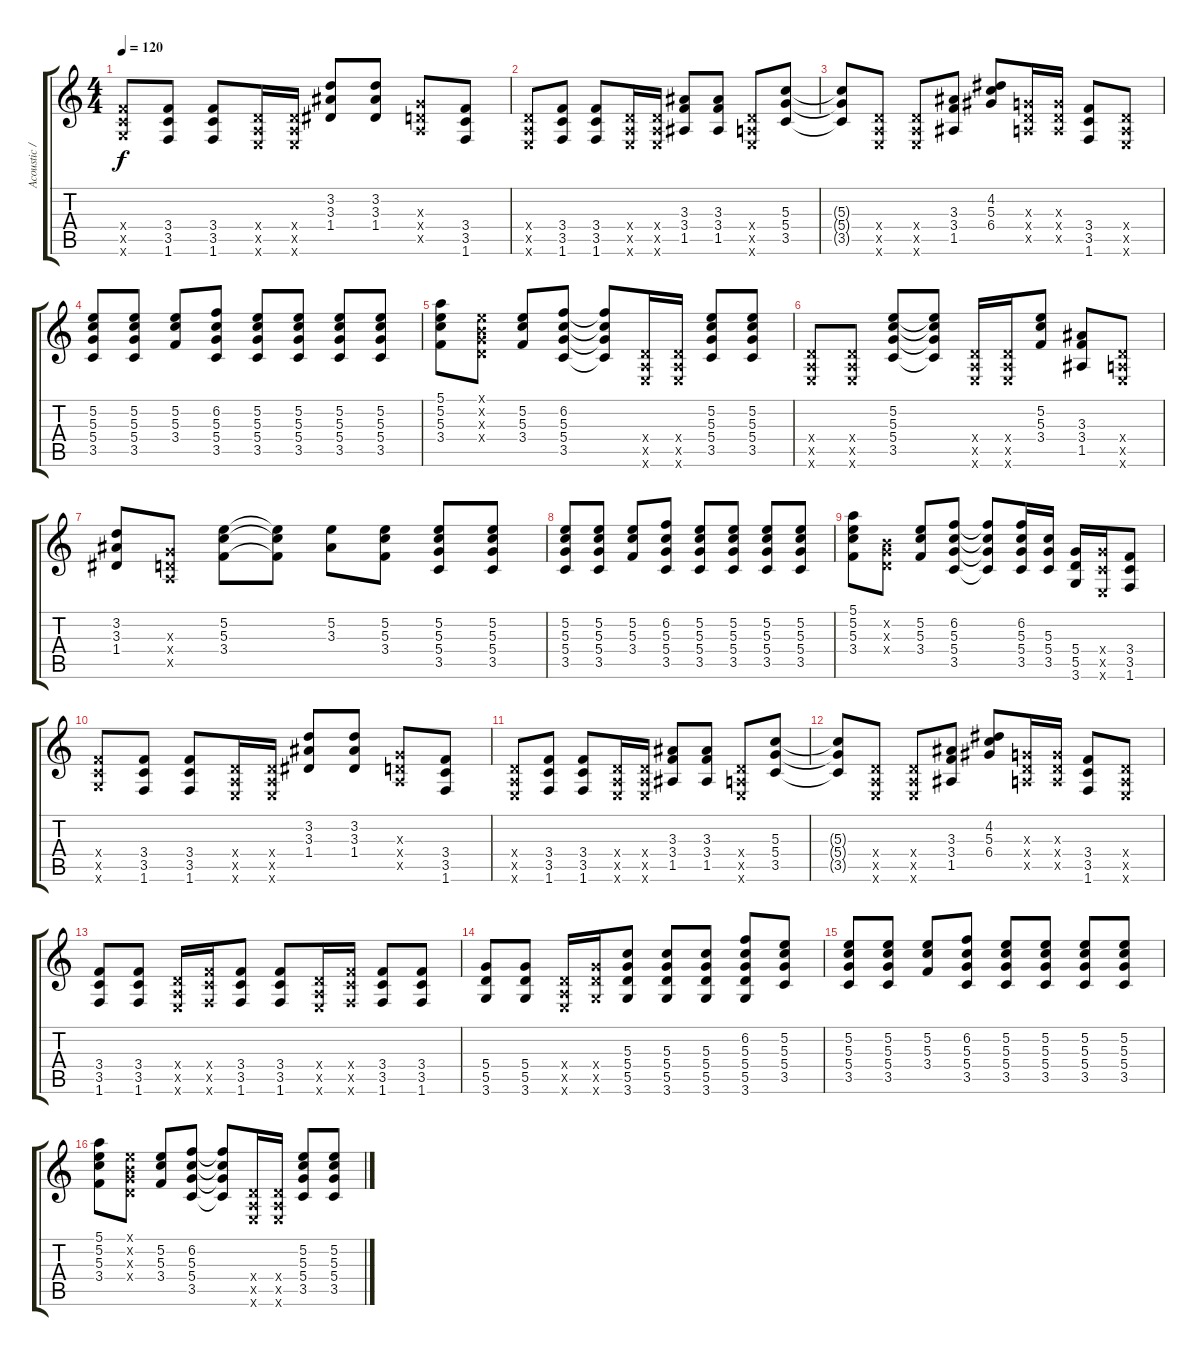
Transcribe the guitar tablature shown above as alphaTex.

\track ("Acoustic / Electric Guitar" "Acoustic /") {instrument acousticguitarsteel}
\staff {score tabs}
\tuning (E4 B3 G3 D3 A2 E2) {hide}
\ts (4 4)
\tempo 120
\clef g2
\ks c
(3.4{x} 3.5{x} 3.6{x}).8{dy f} (3.4 3.5 1.6).8 (3.4 3.5 1.6).8 (0.4{x} 0.5{x} 0.6{x}).16 (0.4{x} 0.5{x} 0.6{x}).16 (3.2 3.3 1.4).8 (3.2 3.3 1.4).8 (0.3{x} 0.4{x} 0.5{x}).8 (3.4 3.5 1.6).8 |
(0.4{x} 0.5{x} 0.6{x}).8 (3.4 3.5 1.6).8 (3.4 3.5 1.6).8 (0.4{x} 0.5{x} 0.6{x}).16 (0.4{x} 0.5{x} 0.6{x}).16 (3.3 3.4 1.5).8 (3.3 3.4 1.5).8 (0.4{x} 0.5{x} 0.6{x}).8 (5.3 5.4 3.5).8 |
(5.3{t} 5.4{t} 3.5{t}).8 (0.4{x} 0.5{x} 0.6{x}).8 (0.4{x} 0.5{x} 0.6{x}).8 (3.3 3.4 1.5).8 (4.2 5.3 6.4).8 (0.3{x} 0.4{x} 0.5{x}).16 (0.3{x} 0.4{x} 0.5{x}).16 (3.4 3.5 1.6).8 (0.4{x} 0.5{x} 0.6{x}).8 |
(5.2 5.3 5.4 3.5).8{instrument electricguitarclean} (5.2 5.3 5.4 3.5).8 (5.2 5.3 3.4).8 (6.2 5.3 5.4 3.5).8 (5.2 5.3 5.4 3.5).8 (5.2 5.3 5.4 3.5).8 (5.2 5.3 5.4 3.5).8 (5.2 5.3 5.4 3.5).8 |
(5.1 5.2 5.3 3.4).8 (0.1{x} 0.2{x} 0.3{x} 0.4{x}).8 (5.2 5.3 3.4).8 (6.2 5.3 5.4 3.5).8 (6.2{t} 5.3{t} 5.4{t} 3.5{t}).8 (0.4{x} 0.5{x} 0.6{x}).16 (0.4{x} 0.5{x} 0.6{x}).16 (5.2 5.3 5.4 3.5).8 (5.2 5.3 5.4 3.5).8 |
(0.4{x} 0.5{x} 0.6{x}).8 (0.4{x} 0.5{x} 0.6{x}).8 (5.2 5.3 5.4 3.5).8 (5.2{t} 5.3{t} 5.4{t} 3.5{t}).8 (0.4{x} 0.5{x} 0.6{x}).16 (0.4{x} 0.5{x} 0.6{x}).16 (5.2 5.3 3.4).8 (3.3 3.4 1.5).8 (0.4{x} 0.5{x} 0.6{x}).8 |
(3.2 3.3 1.4).8 (0.3{x} 0.4{x} 0.5{x}).8 (5.2 5.3 3.4).8 (5.2{t} 5.3{t} 3.4{t}).8 (5.2 3.3).8 (5.2 5.3 3.4).8 (5.2 5.3 5.4 3.5).8 (5.2 5.3 5.4 3.5).8 |
(5.2 5.3 5.4 3.5).8 (5.2 5.3 5.4 3.5).8 (5.2 5.3 3.4).8 (6.2 5.3 5.4 3.5).8 (5.2 5.3 5.4 3.5).8 (5.2 5.3 5.4 3.5).8 (5.2 5.3 5.4 3.5).8 (5.2 5.3 5.4 3.5).8 |
(5.1 5.2 5.3 3.4).8 (0.2{x} 0.3{x} 0.4{x}).8 (5.2 5.3 3.4).8 (6.2 5.3 5.4 3.5).8 (6.2{t} 5.3{t} 5.4{t} 3.5{t}).8 (6.2 5.3 5.4 3.5).16 (5.3 5.4 3.5).16 (5.4 5.5 3.6).16 (5.4{x} 3.5{x} 0.6{x}).16 (3.4 3.5 1.6).8 |
(3.4{x} 3.5{x} 3.6{x}).8{instrument acousticguitarsteel} (3.4 3.5 1.6).8 (3.4 3.5 1.6).8 (0.4{x} 0.5{x} 0.6{x}).16 (0.4{x} 0.5{x} 0.6{x}).16 (3.2 3.3 1.4).8 (3.2 3.3 1.4).8 (0.3{x} 0.4{x} 0.5{x}).8 (3.4 3.5 1.6).8 |
(0.4{x} 0.5{x} 0.6{x}).8 (3.4 3.5 1.6).8 (3.4 3.5 1.6).8 (0.4{x} 0.5{x} 0.6{x}).16 (0.4{x} 0.5{x} 0.6{x}).16 (3.3 3.4 1.5).8 (3.3 3.4 1.5).8 (0.4{x} 0.5{x} 0.6{x}).8 (5.3 5.4 3.5).8 |
(5.3{t} 5.4{t} 3.5{t}).8 (0.4{x} 0.5{x} 0.6{x}).8 (0.4{x} 0.5{x} 0.6{x}).8 (3.3 3.4 1.5).8 (4.2 5.3 6.4).8 (0.3{x} 0.4{x} 0.5{x}).16 (0.3{x} 0.4{x} 0.5{x}).16 (3.4 3.5 1.6).8 (0.4{x} 0.5{x} 0.6{x}).8 |
(3.4 3.5 1.6).8 (3.4 3.5 1.6).8 (0.4{x} 0.5{x} 0.6{x}).16 (3.4{x} 3.5{x} 1.6{x}).16 (3.4 3.5 1.6).8 (3.4 3.5 1.6).8 (0.4{x} 0.5{x} 0.6{x}).16 (3.4{x} 3.5{x} 1.6{x}).16 (3.4 3.5 1.6).8 (3.4 3.5 1.6).8 |
(5.4 5.5 3.6).8 (5.4 5.5 3.6).8 (0.4{x} 0.5{x} 0.6{x}).16 (5.4{x} 5.5{x} 3.6{x}).16 (5.3 5.4 5.5 3.6).8 (5.3 5.4 5.5 3.6).8 (5.3 5.4 5.5 3.6).8 (6.2 5.3 5.4 5.5 3.6).8{instrument overdrivenguitar} (5.2 5.3 5.4 3.5).8 |
(5.2 5.3 5.4 3.5).8 (5.2 5.3 5.4 3.5).8 (5.2 5.3 3.4).8 (6.2 5.3 5.4 3.5).8 (5.2 5.3 5.4 3.5).8 (5.2 5.3 5.4 3.5).8 (5.2 5.3 5.4 3.5).8 (5.2 5.3 5.4 3.5).8 |
(5.1 5.2 5.3 3.4).8 (0.1{x} 0.2{x} 0.3{x} 0.4{x}).8 (5.2 5.3 3.4).8 (6.2 5.3 5.4 3.5).8 (6.2{t} 5.3{t} 5.4{t} 3.5{t}).8 (0.4{x} 0.5{x} 0.6{x}).16 (0.4{x} 0.5{x} 0.6{x}).16 (5.2 5.3 5.4 3.5).8 (5.2 5.3 5.4 3.5).8
